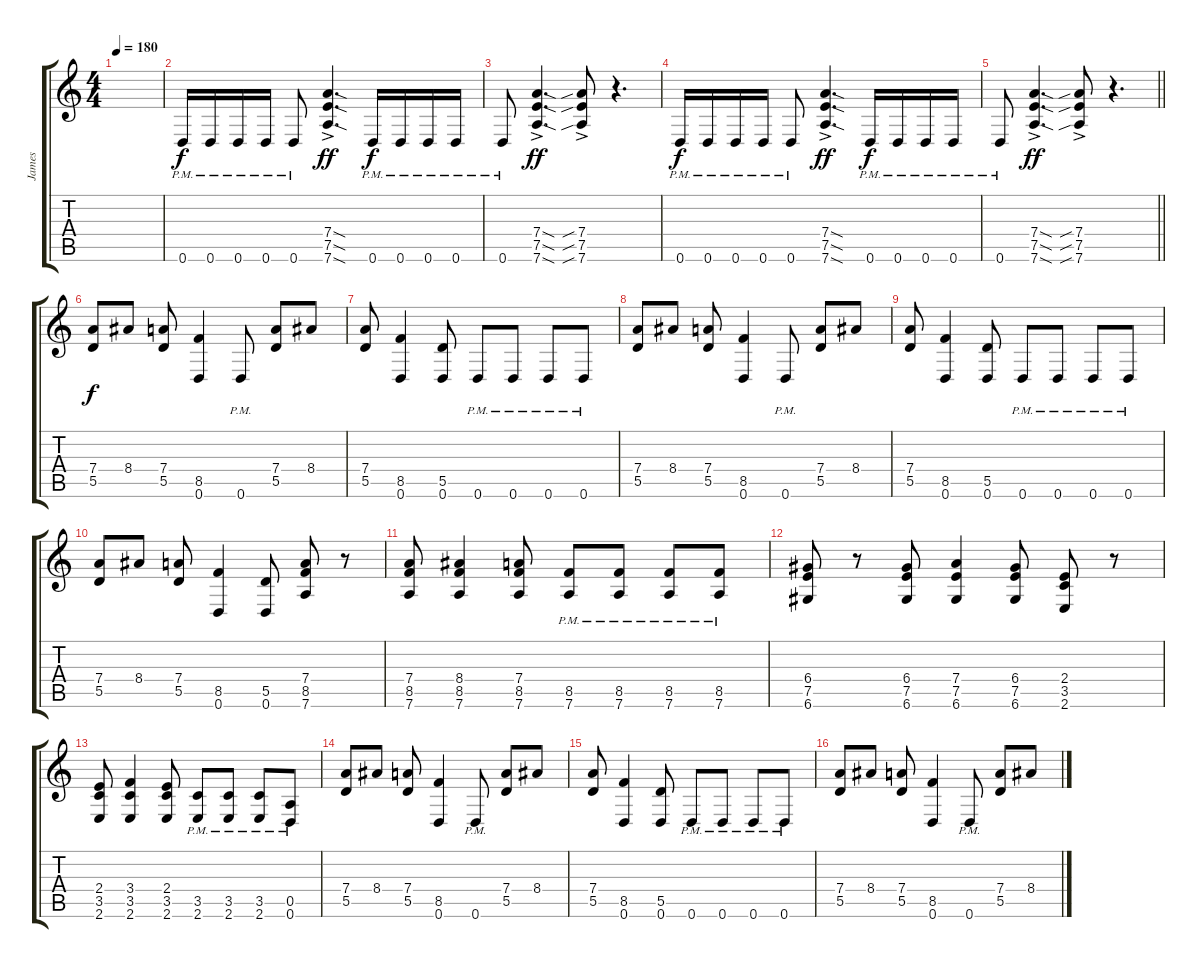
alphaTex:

\track ("James" "James") {instrument distortionguitar}
\staff {score tabs}
\tuning (E4 B3 G3 D3 A2 D2) {hide}
\ts (4 4)
\tempo 180
\clef g2
\ks c
|
0.6{pm}.16 0.6{pm}.16 0.6{pm}.16 0.6{pm}.16 0.6{pm}.8 (7.4{sod ac} 7.5{sod ac} 7.6{sod ac}).4{d dy ff} 0.6{pm}.16{dy f} 0.6{pm}.16 0.6{pm}.16 0.6{pm}.16 |
0.6{pm}.8 (7.4{sod ac} 7.5{sod ac} 7.6{sod ac}).4{d dy ff} (7.4{sib ac} 7.5{sib ac} 7.6{sib ac}).8 r.4{d} |
0.6{pm}.16{dy f} 0.6{pm}.16 0.6{pm}.16 0.6{pm}.16 0.6{pm}.8 (7.4{sod ac} 7.5{sod ac} 7.6{sod ac}).4{d dy ff} 0.6{pm}.16{dy f} 0.6{pm}.16 0.6{pm}.16 0.6{pm}.16 |
\barLineRight lightlight
0.6{pm}.8 (7.4{sod ac} 7.5{sod ac} 7.6{sod ac}).4{d dy ff} (7.4{sib ac} 7.5{sib ac} 7.6{sib ac}).8 r.4{d} |
\section ("" "")
(7.4 5.5).8{dy f} 8.4.8 (7.4 5.5).8 (8.5 0.6).4 0.6{pm}.8 (7.4 5.5).8 8.4.8 |
(7.4 5.5).8 (8.5 0.6).4 (5.5 0.6).8 0.6{pm}.8 0.6{pm}.8 0.6{pm}.8 0.6{pm}.8 |
(7.4 5.5).8 8.4.8 (7.4 5.5).8 (8.5 0.6).4 0.6{pm}.8 (7.4 5.5).8 8.4.8 |
(7.4 5.5).8 (8.5 0.6).4 (5.5 0.6).8 0.6{pm}.8 0.6{pm}.8 0.6{pm}.8 0.6{pm}.8 |
(7.4 5.5).8 8.4.8 (7.4 5.5).8 (8.5 0.6).4 (5.5 0.6).8 (7.4 8.5 7.6).8 r.8 |
(7.4 8.5 7.6).8 (8.4 8.5 7.6).4 (7.4 8.5 7.6).8 (8.5{pm} 7.6{pm}).8 (8.5{pm} 7.6{pm}).8 (8.5{pm} 7.6{pm}).8 (8.5{pm} 7.6{pm}).8 |
(6.4 7.5 6.6).8 r.8 (6.4 7.5 6.6).8 (7.4 7.5 6.6).4 (6.4 7.5 6.6).8 (2.4 3.5 2.6).8 r.8 |
(2.4 3.5 2.6).8 (3.4 3.5 2.6).4 (2.4 3.5 2.6).8 (3.5{pm} 2.6{pm}).8 (3.5{pm} 2.6{pm}).8 (3.5{pm} 2.6{pm}).8 (0.5{pm} 0.6{pm}).8 |
(7.4 5.5).8 8.4.8 (7.4 5.5).8 (8.5 0.6).4 0.6{pm}.8 (7.4 5.5).8 8.4.8 |
(7.4 5.5).8 (8.5 0.6).4 (5.5 0.6).8 0.6{pm}.8 0.6{pm}.8 0.6{pm}.8 0.6{pm}.8 |
(7.4 5.5).8 8.4.8 (7.4 5.5).8 (8.5 0.6).4 0.6{pm}.8 (7.4 5.5).8 8.4.8
